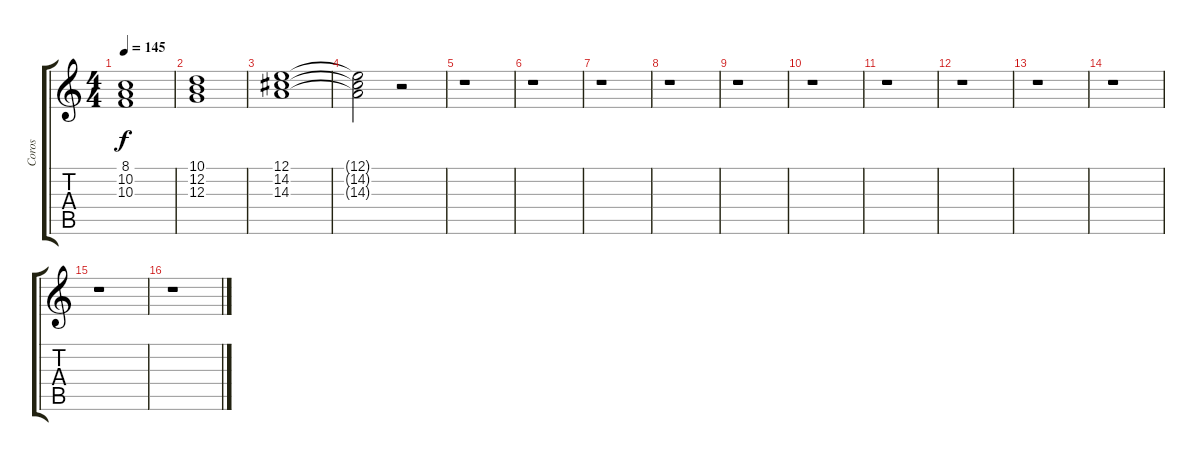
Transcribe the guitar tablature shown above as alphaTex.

\track ("Coros" "Coros") {instrument choiraahs}
\staff {score tabs}
\tuning (E4 B3 G3 D3 A2 E2) {hide}
\ts (4 4)
\tempo 145
\clef g2
\ks c
(8.1 10.2 10.3).1{dy f} |
(10.1 12.2 12.3).1 |
(12.1 14.2 14.3).1 |
(12.1{t} 14.2{t} 14.3{t}).2 r.2 |
r.1 |
r.1 |
r.1 |
r.1 |
r.1 |
r.1 |
r.1 |
r.1 |
r.1 |
r.1 |
r.1 |
r.1
